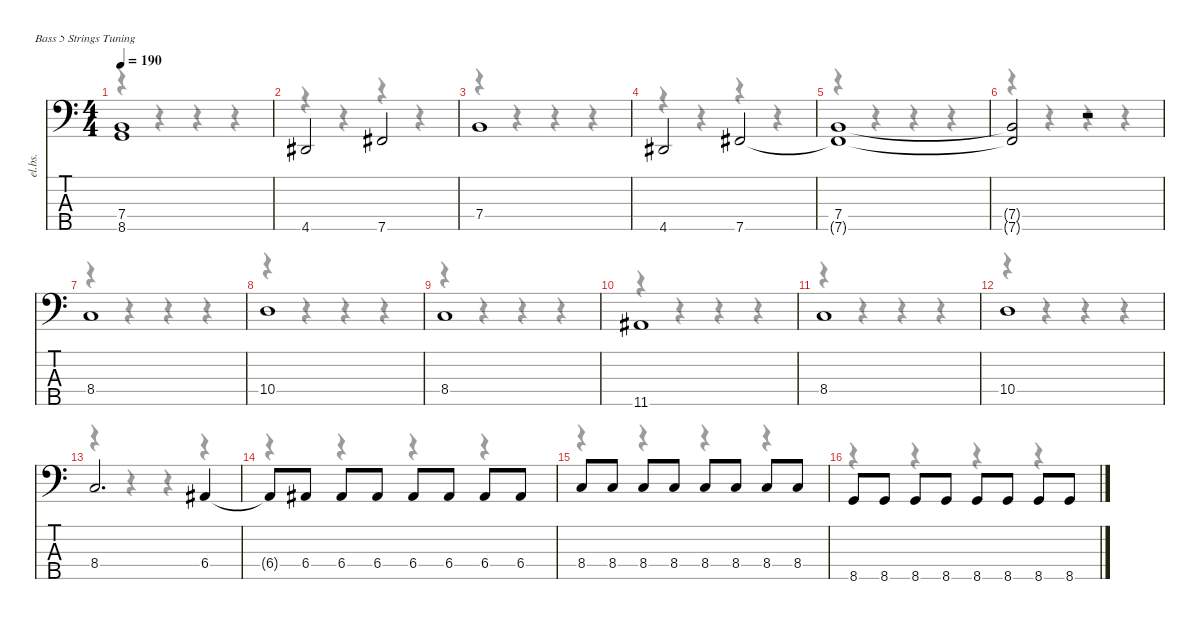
\defaultSystemsLayout 4
\hideDynamics
\bracketExtendMode nobrackets
\track ("Bass" "el.bs.") {instrument electricbasspick}
\staff {score tabs}
\tuning (G2 D2 A1 E1 B0)
\voice
\ts (4 4)
\tempo 190
\clef f4
\ks c
(7.4{t} 8.5{t}).1{dy f} |
4.5{acc #}.2 7.5{acc #}.2 |
7.4.1 |
4.5{acc #}.2 7.5{acc #}.2 |
(7.4 7.5{t acc #}).1 |
(7.4{t} 7.5{t acc #}).2{beam Up} r.2{beam Up} |
8.4.1{beam Up} |
10.4.1{beam Up} |
8.4.1{beam Up} |
11.5{acc #}.1{beam Up} |
8.4.1{beam Up} |
10.4.1{beam Up} |
8.4.2{d beam Up} 6.4{acc #}.4{beam Up} |
6.4{t acc #}.8{beam Up} 6.4{acc #}.8{beam Up} 6.4{acc #}.8{beam Up} 6.4{acc #}.8{beam Up} 6.4{acc #}.8{beam Up} 6.4{acc #}.8{beam Up} 6.4{acc #}.8{beam Up} 6.4{acc #}.8{beam Up} |
8.4.8{beam Up} 8.4.8{beam Up} 8.4.8{beam Up} 8.4.8{beam Up} 8.4.8{beam Up} 8.4.8{beam Up} 8.4.8{beam Up} 8.4.8{beam Up} |
8.5.8{beam Up} 8.5.8{beam Up} 8.5.8{beam Up} 8.5.8{beam Up} 8.5.8{beam Up} 8.5.8{beam Up} 8.5.8{beam Up} 8.5.8{beam Up}
\voice
\clef f4
\ottava regular
\simile none
\ks c
r.4{dy mf} r.4 r.4 r.4 |
r.4 r.4 r.4 r.4 |
r.4 r.4 r.4 r.4 |
r.4 r.4 r.4 r.4 |
r.4 r.4 r.4 r.4 |
r.4{beam Down} r.4{beam Down} r.4{beam Down} r.4{beam Down} |
r.4{beam Down} r.4{beam Down} r.4{beam Down} r.4{beam Down} |
r.4{beam Down} r.4{beam Down} r.4{beam Down} r.4{beam Down} |
r.4{beam Down} r.4{beam Down} r.4{beam Down} r.4{beam Down} |
r.4{beam Down} r.4{beam Down} r.4{beam Down} r.4{beam Down} |
r.4{beam Down} r.4{beam Down} r.4{beam Down} r.4{beam Down} |
r.4{beam Down} r.4{beam Down} r.4{beam Down} r.4{beam Down} |
r.4{beam Down} r.4{beam Down} r.4{beam Down} r.4{beam Down} |
r.4{beam Down} r.4{beam Down} r.4{beam Down} r.4{beam Down} |
r.4{beam Down} r.4{beam Down} r.4{beam Down} r.4{beam Down} |
r.4{beam Down} r.4{beam Down} r.4{beam Down} r.4{beam Down}
